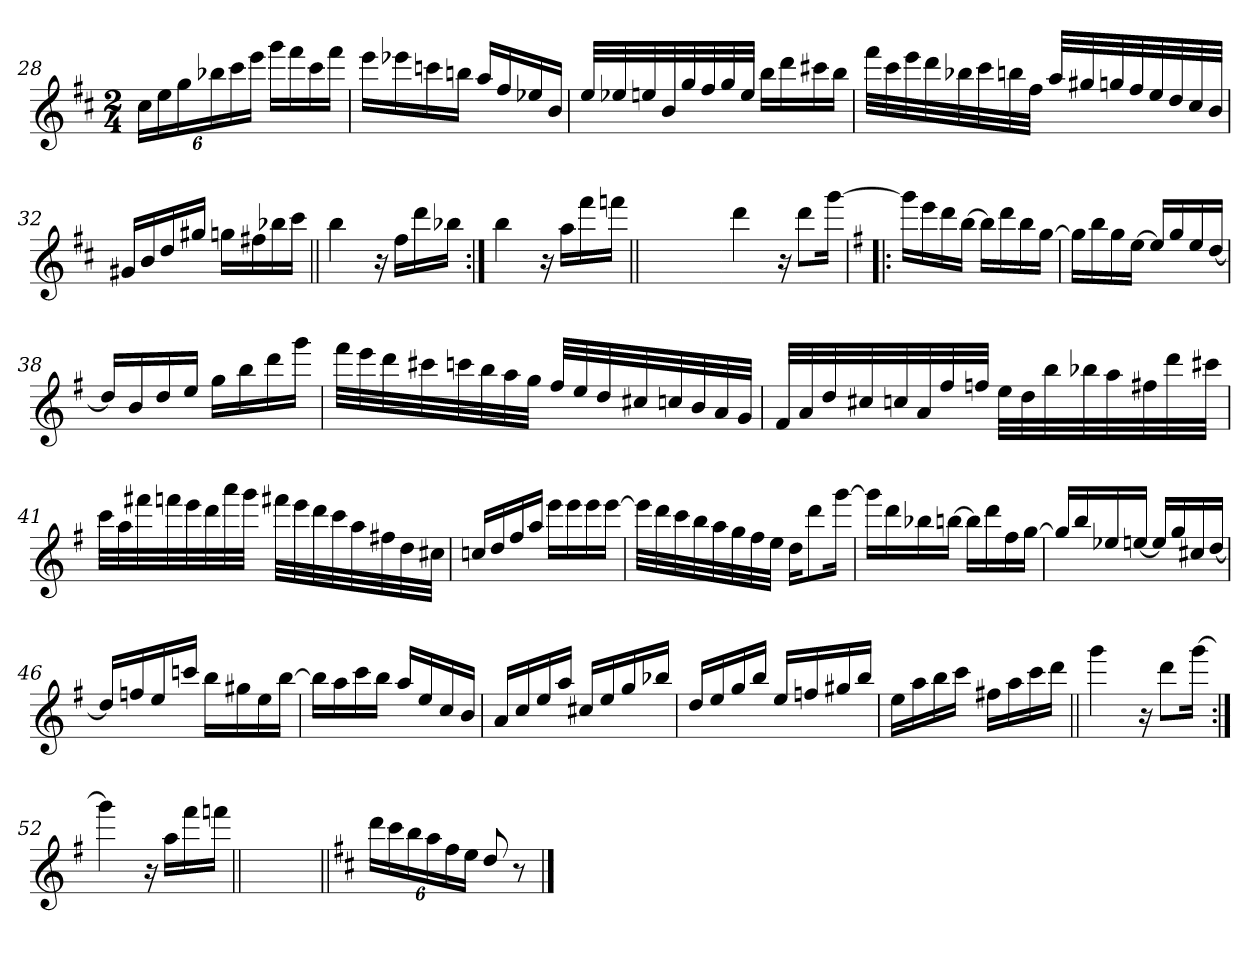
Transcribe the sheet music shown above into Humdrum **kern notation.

**kern
*part1
*staff1
*clefG2
*k[f#c#]
*D:
*M2/4
=28
24cc#\LL
24ee\
24gg\
24bb-X\
24ccc#\
24eee\JJ
16ggg\LL
16fff#\
16ccc#\
16fff#\JJ
=29
16eee\LL
16eee-X\
16cccn\
16bbn\JJ
16aa/LL
16ff#/
16ee-X/
16b/JJ
!!LO:LB:g=z
=30
32ee/LLL
32ee-X/
32een/
32b/
32gg/
32ff#/
32gg/
32ee/JJJ
16bb\LL
16ddd\
16ccc#X\
16bb\JJ
=31
32fff#\LLL
32ccc#\
32eee\
32ddd\
32bb-X\
32ccc#\
32bbn\
32ff#\JJJ
32aa/LLL
32gg#X/
32ggn/
32ff#/
32ee/
32dd/
32cc#/
32b/JJJ
=32
16g#X/LL
16b/
16dd/
16gg#X/JJ
16ggn\LL
16ff#X\
16bb-X\
16ccc#\JJ
!!LO:PB:g=z
=33||
4bb\
16r
16ff#\LL
16ddd\
16bb-X\JJ
=34:|!
4bb\
16r
16aa\LL
16fff#\
16fffn\JJ
=34X341||
2ryy
!!LO:LB:g=z
=35-
4ddd\
16r
8ddd\L
[16ggg\Jk
=36!|:
*k[f#]
*G:
16ggg\LL]
16eee\
16ddd\
[16bb\JJ
16bb\LL]
16ddd\
16bb\
[16gg\JJ
=37
16gg\LL]
16bb\
16gg\
[16ee\JJ
16ee/LL]
16gg/
16ee/
[16dd/JJ
=38
16dd/LL]
16b/
16dd/
16ee/JJ
16gg\LL
16bb\
16ddd\
16ggg\JJ
!!LO:LB:g=z
=39
32fff#\LLL
32eee\
32ddd\
32ccc#X\
32cccn\
32bb\
32aa\
32gg\JJJ
32ff#/LLL
32ee/
32dd/
32cc#X/
32ccn/
32b/
32a/
32g/JJJ
=40
32f#/LLL
32a/
32dd/
32cc#X/
32ccn/
32a/
32ff#/
32ffn/JJJ
32ee\LLL
32dd\
32bb\
32bb-X\
32aa\
32ff#X\
32ddd\
32ccc#X\JJJ
=41
32ccc\LLL
32aa\
32fff#X\
32fffn\
32eee\
32ddd\
32aaa\
32ggg\JJJ
32fff#X\LLL
32eee\
32ddd\
32ccc\
32aa\
32ff#X\
32dd\
32cc#X\JJJ
!!LO:LB:g=z
=42
16ccn/LL
16dd/
16ff#/
16aa/JJ
16eee\LL
16eee\
16eee\
[16eee\JJ
=43
32eee\LLL]
32ddd\
32ccc\
32bb\
32aa\
32gg\
32ff#\
32ee\JJJ
16dd\KL
8ddd\
[16ggg\Jk
=44
16ggg\LL]
16ddd\
16bb-X\
[16bbn\JJ
16bb\LL]
16ddd\
16ff#\
[16gg\JJ
!!LO:LB:g=z
=45
16gg/LL]
16bb/
16ee-X/
[16een/JJ
16ee/LL]
16gg/
16cc#X/
[16dd/JJ
=46
16dd/LL]
16ffn/
16ee/
16cccn/JJ
16bb\LL
16gg#X\
16ee\
[16bb\JJ
=47
16bb\LL]
16aa\
16ccc\
16bb\JJ
16aa/LL
16ee/
16cc/
16b/JJ
=48
16a/LL
16cc/
16ee/
16aa/JJ
16cc#X/LL
16ee/
16gg/
16bb-X/JJ
!!LO:LB:g=z
=49
16dd/LL
16ee/
16gg/
16bb/JJ
16ee/LL
16ffn/
16gg#X/
16bb/JJ
=50
16ee\LL
16aa\
16bb\
16ccc\JJ
16ff#X\LL
16aa\
16ccc\
16ddd\JJ
=51||
4ggg\
16r
8ddd\L
[16ggg\Jk
=52:|!
4ggg\]
16r
16aa\LL
16fff#\
16fffn\JJ
=52X522||
2ryy
!!LO:LB:g=z
=53||
*k[f#c#]
*D:
24ddd\LL
24ccc#\
24bb\
24aa\
24ff#\
24ee\JJ
8dd/
8r
==
*-
